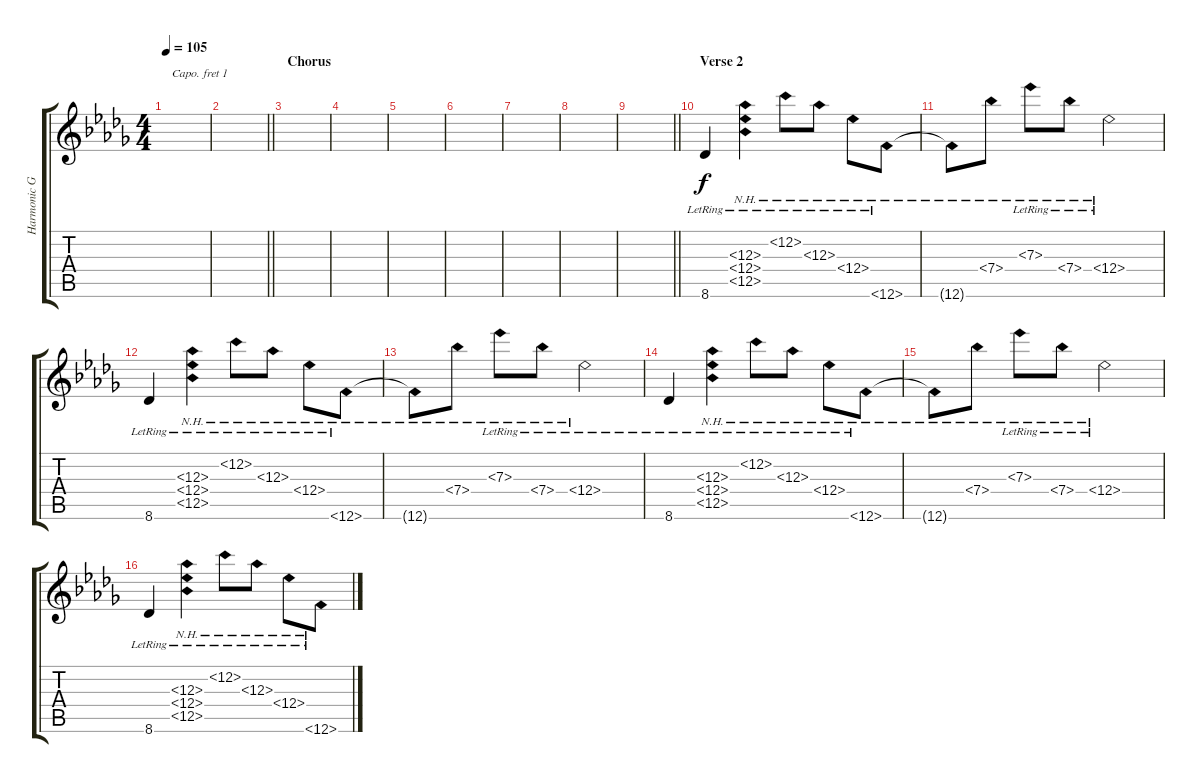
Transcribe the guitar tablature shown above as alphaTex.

\track ("Harmonic Guitar" "Harmonic G") {instrument acousticguitarsteel}
\staff {score tabs}
\capo 1
\tuning (E4 B3 G3 D3 A2 E2) {hide}
\ts (4 4)
\tempo 105
\clef g2
\ks db
|
\barLineRight lightlight
|
\section ("" "Chorus")
|
|
|
|
|
|
\barLineRight lightlight
|
\section ("" "Verse 2")
8.6{lr}.4 (12.3{nh lr} 12.4{nh lr} 12.5{nh lr}).4 12.2{nh lr}.8 12.3{nh lr}.8 12.4{nh lr}.8 12.6{nh lr}.8 |
12.6{nh t}.8 7.4{nh}.8 7.3{nh lr}.8 7.4{nh lr}.8 12.4{nh lr}.2 |
8.6{lr}.4 (12.3{nh lr} 12.4{nh lr} 12.5{nh lr}).4 12.2{nh lr}.8 12.3{nh lr}.8 12.4{nh lr}.8 12.6{nh lr}.8 |
12.6{nh t}.8 7.4{nh}.8 7.3{nh lr}.8 7.4{nh lr}.8 12.4{nh lr}.2 |
8.6{lr}.4 (12.3{nh lr} 12.4{nh lr} 12.5{nh lr}).4 12.2{nh lr}.8 12.3{nh lr}.8 12.4{nh lr}.8 12.6{nh lr}.8 |
12.6{nh t}.8 7.4{nh}.8 7.3{nh lr}.8 7.4{nh lr}.8 12.4{nh lr}.2 |
8.6{lr}.4 (12.3{nh lr} 12.4{nh lr} 12.5{nh lr}).4 12.2{nh lr}.8 12.3{nh lr}.8 12.4{nh lr}.8 12.6{nh lr}.8
